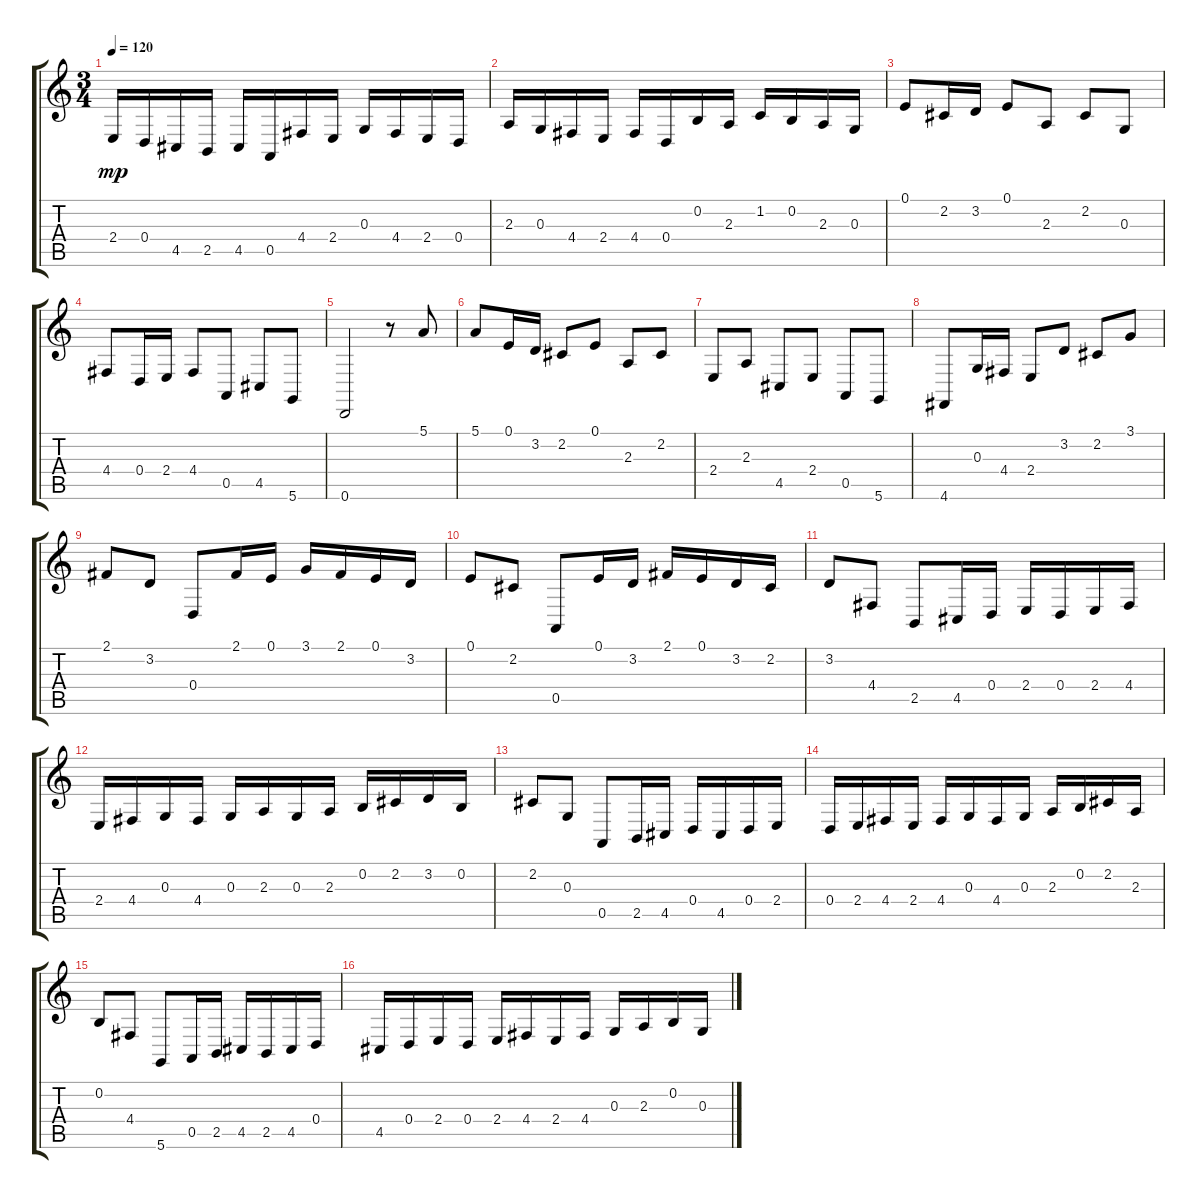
\track "" {instrument cello}
\staff {score tabs}
\tuning (E4 B3 G3 D3 A2 D2) {hide}
\ts (3 4)
\tempo 120
\clef g2
\ks c
2.4.16{dy mp} 0.4.16 4.5.16 2.5.16 4.5.16 0.5.16 4.4.16 2.4.16 0.3.16 4.4.16 2.4.16 0.4.16 |
2.3.16 0.3.16 4.4.16 2.4.16 4.4.16 0.4.16 0.2.16 2.3.16 1.2.16 0.2.16 2.3.16 0.3.16 |
0.1.8 2.2.16 3.2.16 0.1.8 2.3.8 2.2.8 0.3.8 |
4.4.8 0.4.16 2.4.16 4.4.8 0.5.8 4.5.8 5.6.8 |
0.6.2 r.8 5.1.8 |
5.1.8 0.1.16 3.2.16 2.2.8 0.1.8 2.3.8 2.2.8 |
2.4.8 2.3.8 4.5.8 2.4.8 0.5.8 5.6.8 |
4.6.8 0.3.16 4.4.16 2.4.8 3.2.8 2.2.8 3.1.8 |
2.1.8 3.2.8 0.4.8 2.1.16 0.1.16 3.1.16 2.1.16 0.1.16 3.2.16 |
0.1.8 2.2.8 0.5.8 0.1.16 3.2.16 2.1.16 0.1.16 3.2.16 2.2.16 |
3.2.8 4.4.8 2.5.8 4.5.16 0.4.16 2.4.16 0.4.16 2.4.16 4.4.16 |
2.4.16 4.4.16 0.3.16 4.4.16 0.3.16 2.3.16 0.3.16 2.3.16 0.2.16 2.2.16 3.2.16 0.2.16 |
2.2.8 0.3.8 0.5.8 2.5.16 4.5.16 0.4.16 4.5.16 0.4.16 2.4.16 |
0.4.16 2.4.16 4.4.16 2.4.16 4.4.16 0.3.16 4.4.16 0.3.16 2.3.16 0.2.16 2.2.16 2.3.16 |
0.2.8 4.4.8 5.6.8 0.5.16 2.5.16 4.5.16 2.5.16 4.5.16 0.4.16 |
4.5.16 0.4.16 2.4.16 0.4.16 2.4.16 4.4.16 2.4.16 4.4.16 0.3.16 2.3.16 0.2.16 0.3.16
